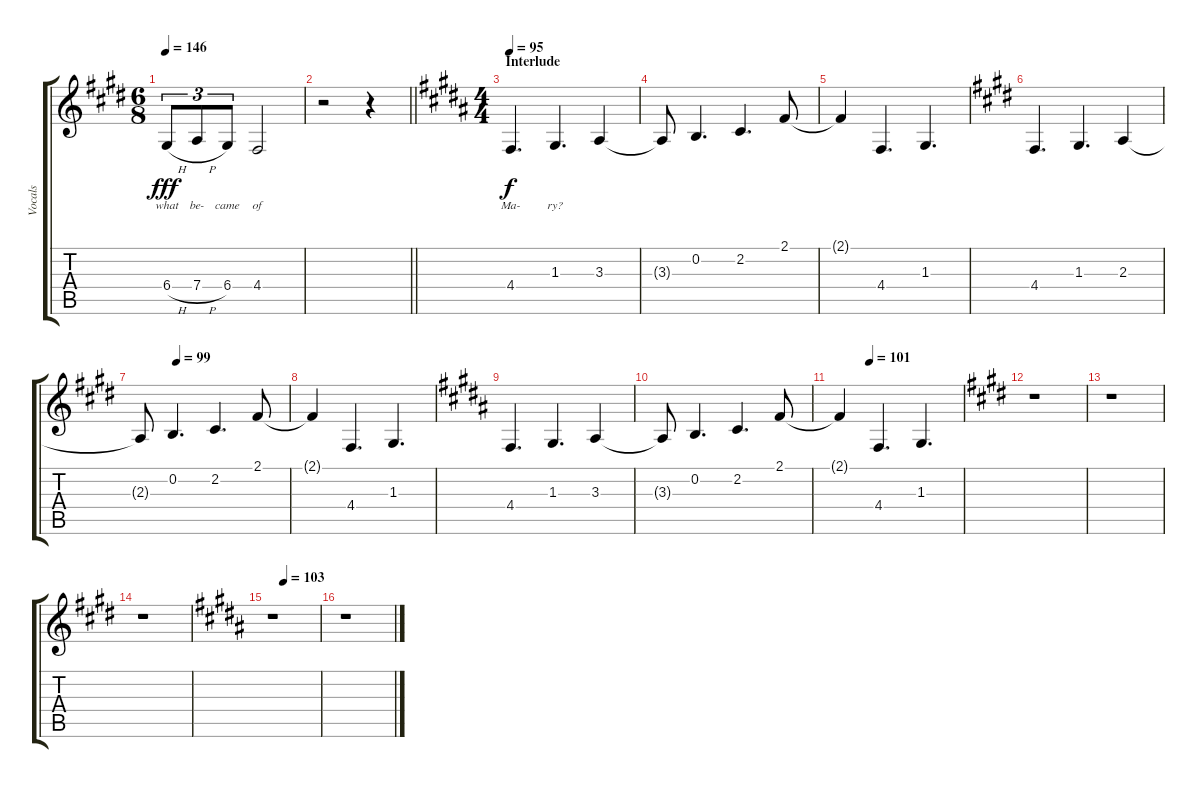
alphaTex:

\track ("Vocals" "Vocals") {instrument lead6voice}
\staff {score tabs}
\tuning (E4 B3 G3 D3 A2 E2) {hide}
\ts (6 8)
\tempo 146
\clef g2
\ks e
6.4{h}.8{tu (3 2) lyrics (0 "what") lyrics (1 "") lyrics (2 "") lyrics (3 "") lyrics (4 "") dy fff} 7.4{h}.8{tu (3 2) lyrics (0 "be-") lyrics (1 "") lyrics (2 "") lyrics (3 "") lyrics (4 "")} 6.4.8{tu (3 2) lyrics (0 "came") lyrics (1 "") lyrics (2 "") lyrics (3 "") lyrics (4 "")} 4.4.2{lyrics (0 "of") lyrics (1 "") lyrics (2 "") lyrics (3 "") lyrics (4 "")} |
\barLineRight lightlight
r.2 r.4 |
\ts (4 4)
\section ("" "Interlude")
\tempo 95
\ks b
4.4.4{d lyrics (0 "Ma-") lyrics (1 "") lyrics (2 "") lyrics (3 "") lyrics (4 "") dy f} 1.3.4{d lyrics (0 "ry?") lyrics (1 "") lyrics (2 "") lyrics (3 "") lyrics (4 "")} 3.3.4 |
3.3{t}.8 0.2.4{d} 2.2.4{d} 2.1.8 |
2.1{t}.4 4.4.4{d} 1.3.4{d} |
\ks e
4.4.4{d} 1.3.4{d} 2.3.4 |
\tempo (99 0.25)
2.3{t}.8 0.2.4{d} 2.2.4{d} 2.1.8 |
2.1{t}.4 4.4.4{d} 1.3.4{d} |
\ks b
4.4.4{d} 1.3.4{d} 3.3.4 |
3.3{t}.8 0.2.4{d} 2.2.4{d} 2.1.8 |
\tempo (101 0.25)
2.1{t}.4 4.4.4{d} 1.3.4{d} |
\ks e
r.1 |
r.1 |
r.1 |
\tempo (103 0.25)
\ks b
r.1 |
r.1
